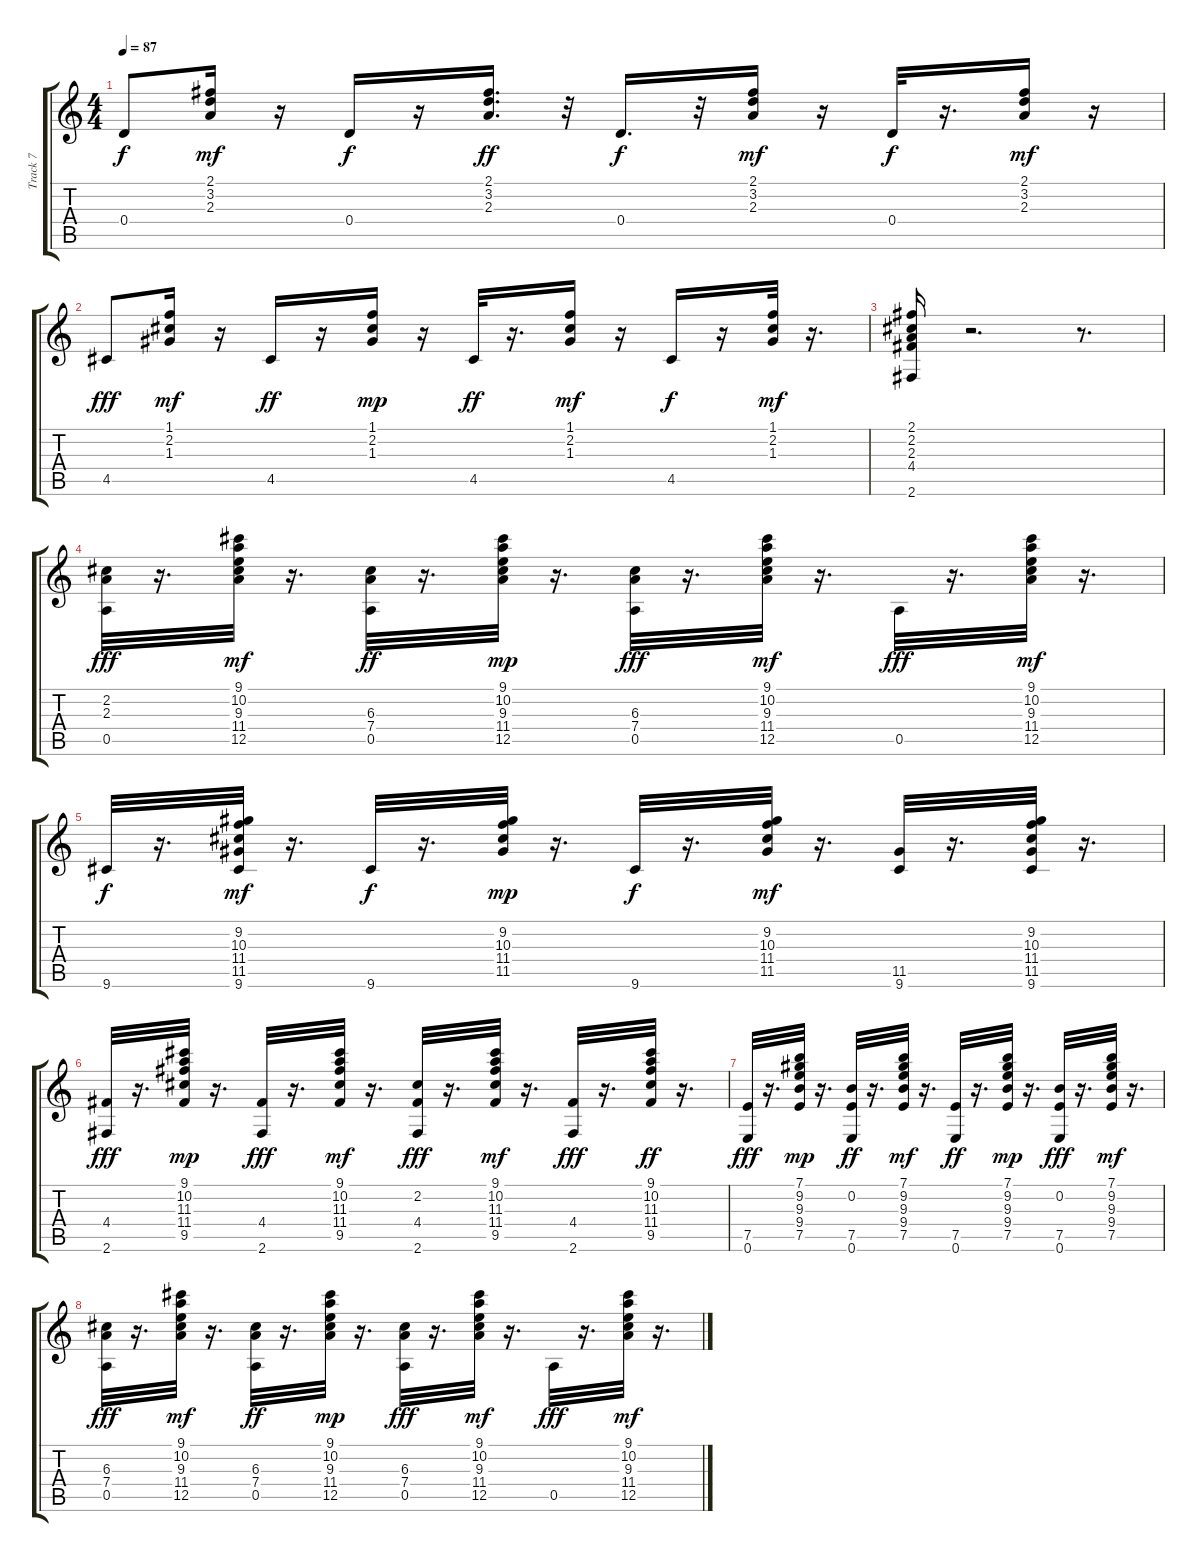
\track ("Track 7" "Track 7") {instrument acousticguitarnylon}
\staff {score tabs}
\tuning (E4 B3 G3 D3 A2 E2) {hide}
\ts (4 4)
\tempo 87
\clef g2
\ks c
0.4.8{dy f} (2.1 3.2 2.3).16{dy mf} r.16 0.4.16{dy f} r.16 (2.1 3.2 2.3).16{d dy ff} r.32 0.4.16{d dy f} r.32 (2.1 3.2 2.3).16{dy mf} r.16 0.4.32{dy f} r.16{d} (2.1 3.2 2.3).16{dy mf} r.16 |
4.5.8{dy fff} (1.1 2.2 1.3).16{dy mf} r.16 4.5.16{dy ff} r.16 (1.1 2.2 1.3).16{dy mp} r.16 4.5.32{dy ff} r.16{d} (1.1 2.2 1.3).16{dy mf} r.16 4.5.16{dy f} r.16 (1.1 2.2 1.3).32{dy mf} r.16{d} |
(2.1 2.2 2.3 4.4 2.6).16 r.2{d} r.8{d} |
(2.2 2.3 0.5).32{dy fff} r.16{d} (9.1 10.2 9.3 11.4 12.5).32{dy mf} r.16{d} (6.3 7.4 0.5).32{dy ff} r.16{d} (9.1 10.2 9.3 11.4 12.5).32{dy mp} r.16{d} (6.3 7.4 0.5).32{dy fff} r.16{d} (9.1 10.2 9.3 11.4 12.5).32{dy mf} r.16{d} 0.5.32{dy fff} r.16{d} (9.1 10.2 9.3 11.4 12.5).32{dy mf} r.16{d} |
9.6.32{dy f} r.16{d} (9.2 10.3 11.4 11.5 9.6).32{dy mf} r.16{d} 9.6.32{dy f} r.16{d} (9.2 10.3 11.4 11.5).32{dy mp} r.16{d} 9.6.32{dy f} r.16{d} (9.2 10.3 11.4 11.5).32{dy mf} r.16{d} (11.5 9.6).32 r.16{d} (9.2 10.3 11.4 11.5 9.6).32 r.16{d} |
(4.4 2.6).32{dy fff} r.16{d} (9.1 10.2 11.3 11.4 9.5).32{dy mp} r.16{d} (4.4 2.6).32{dy fff} r.16{d} (9.1 10.2 11.3 11.4 9.5).32{dy mf} r.16{d} (2.2 4.4 2.6).32{dy fff} r.16{d} (9.1 10.2 11.3 11.4 9.5).32{dy mf} r.16{d} (4.4 2.6).32{dy fff} r.16{d} (9.1 10.2 11.3 11.4 9.5).32{dy ff} r.16{d} |
(7.5 0.6).32{dy fff} r.16{d} (7.1 9.2 9.3 9.4 7.5).32{dy mp} r.16{d} (0.2 7.5 0.6).32{dy ff} r.16{d} (7.1 9.2 9.3 9.4 7.5).32{dy mf} r.16{d} (7.5 0.6).32{dy ff} r.16{d} (7.1 9.2 9.3 9.4 7.5).32{dy mp} r.16{d} (0.2 7.5 0.6).32{dy fff} r.16{d} (7.1 9.2 9.3 9.4 7.5).32{dy mf} r.16{d} |
(6.3 7.4 0.5).32{dy fff} r.16{d} (9.1 10.2 9.3 11.4 12.5).32{dy mf} r.16{d} (6.3 7.4 0.5).32{dy ff} r.16{d} (9.1 10.2 9.3 11.4 12.5).32{dy mp} r.16{d} (6.3 7.4 0.5).32{dy fff} r.16{d} (9.1 10.2 9.3 11.4 12.5).32{dy mf} r.16{d} 0.5.32{dy fff} r.16{d} (9.1 10.2 9.3 11.4 12.5).32{dy mf} r.16{d}
